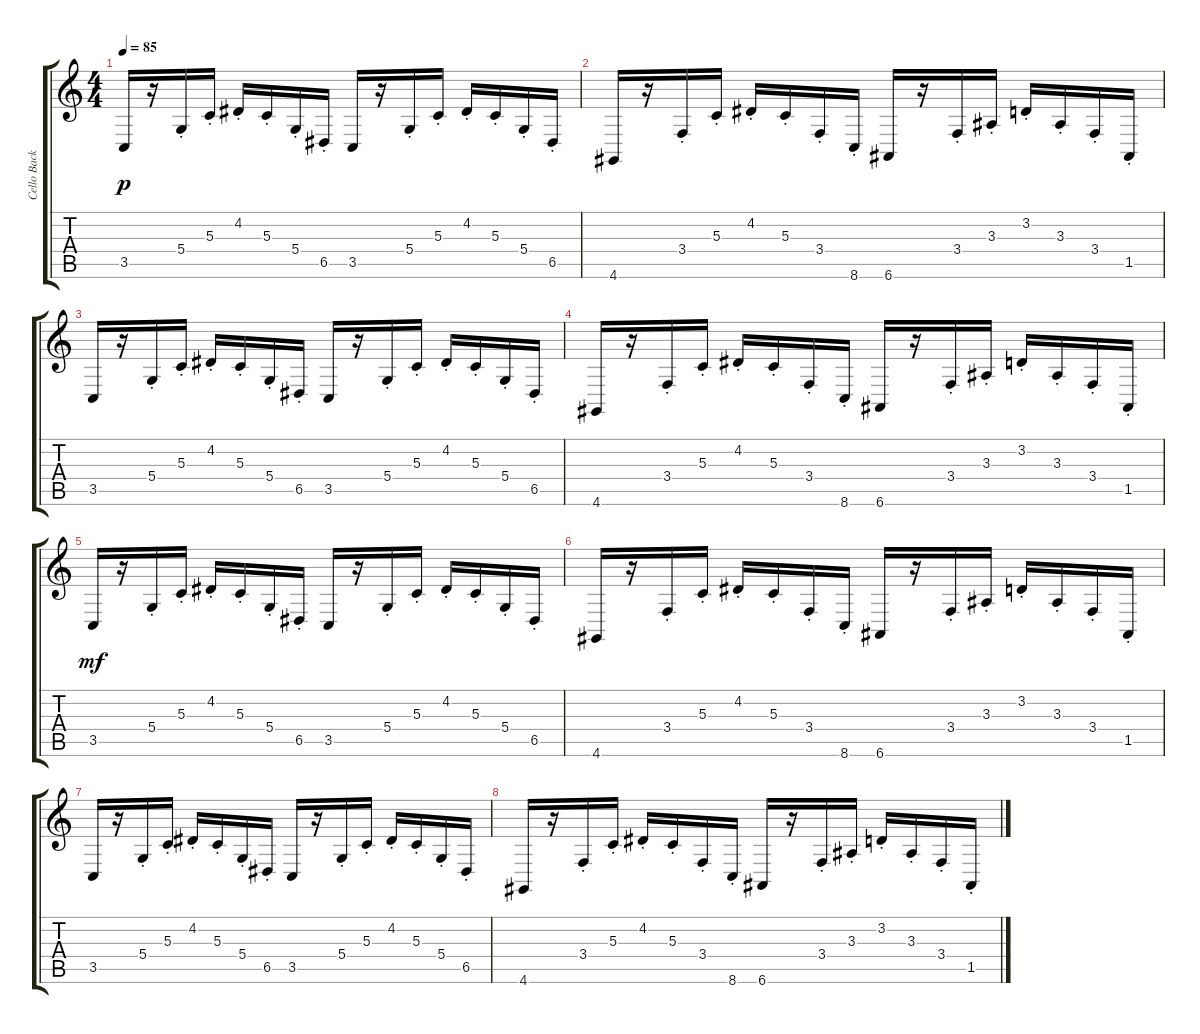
\track ("Cello Backing (just for the sound)" "Cello Back") {instrument stringensemble1}
\staff {score tabs}
\tuning (E4 B3 G3 D3 A2 E2) {hide}
\ts (4 4)
\tempo 85
\clef g2
\ks c
3.5.16{dy p volume 11 instrument stringensemble1} r.16 5.4{st}.16 5.3{st}.16 4.2{st}.16 5.3{st}.16 5.4{st}.16 6.5{st}.16 3.5.16 r.16 5.4{st}.16 5.3{st}.16 4.2{st}.16 5.3{st}.16 5.4{st}.16 6.5{st}.16 |
4.6.16{volume 11} r.16 3.4{st}.16 5.3{st}.16 4.2{st}.16 5.3{st}.16 3.4{st}.16 8.6{st}.16 6.6.16 r.16 3.4{st}.16 3.3{st}.16 3.2{st}.16 3.3{st}.16 3.4{st}.16 1.5{st}.16 |
3.5.16{volume 11} r.16 5.4{st}.16 5.3{st}.16 4.2{st}.16 5.3{st}.16 5.4{st}.16 6.5{st}.16 3.5.16 r.16 5.4{st}.16 5.3{st}.16 4.2{st}.16 5.3{st}.16 5.4{st}.16 6.5{st}.16 |
4.6.16{volume 11} r.16 3.4{st}.16 5.3{st}.16 4.2{st}.16 5.3{st}.16 3.4{st}.16 8.6{st}.16 6.6.16 r.16 3.4{st}.16 3.3{st}.16 3.2{st}.16 3.3{st}.16 3.4{st}.16 1.5{st}.16 |
3.5.16{dy mf volume 16} r.16 5.4{st}.16 5.3{st}.16 4.2{st}.16 5.3{st}.16 5.4{st}.16 6.5{st}.16 3.5.16 r.16 5.4{st}.16 5.3{st}.16 4.2{st}.16 5.3{st}.16 5.4{st}.16 6.5{st}.16 |
4.6.16 r.16 3.4{st}.16 5.3{st}.16 4.2{st}.16 5.3{st}.16 3.4{st}.16 8.6{st}.16 6.6.16 r.16 3.4{st}.16 3.3{st}.16 3.2{st}.16 3.3{st}.16 3.4{st}.16 1.5{st}.16 |
3.5.16 r.16 5.4{st}.16 5.3{st}.16 4.2{st}.16 5.3{st}.16 5.4{st}.16 6.5{st}.16 3.5.16 r.16 5.4{st}.16 5.3{st}.16 4.2{st}.16 5.3{st}.16 5.4{st}.16 6.5{st}.16 |
4.6.16 r.16 3.4{st}.16 5.3{st}.16 4.2{st}.16 5.3{st}.16 3.4{st}.16 8.6{st}.16 6.6.16 r.16 3.4{st}.16 3.3{st}.16 3.2{st}.16 3.3{st}.16 3.4{st}.16 1.5{st}.16
